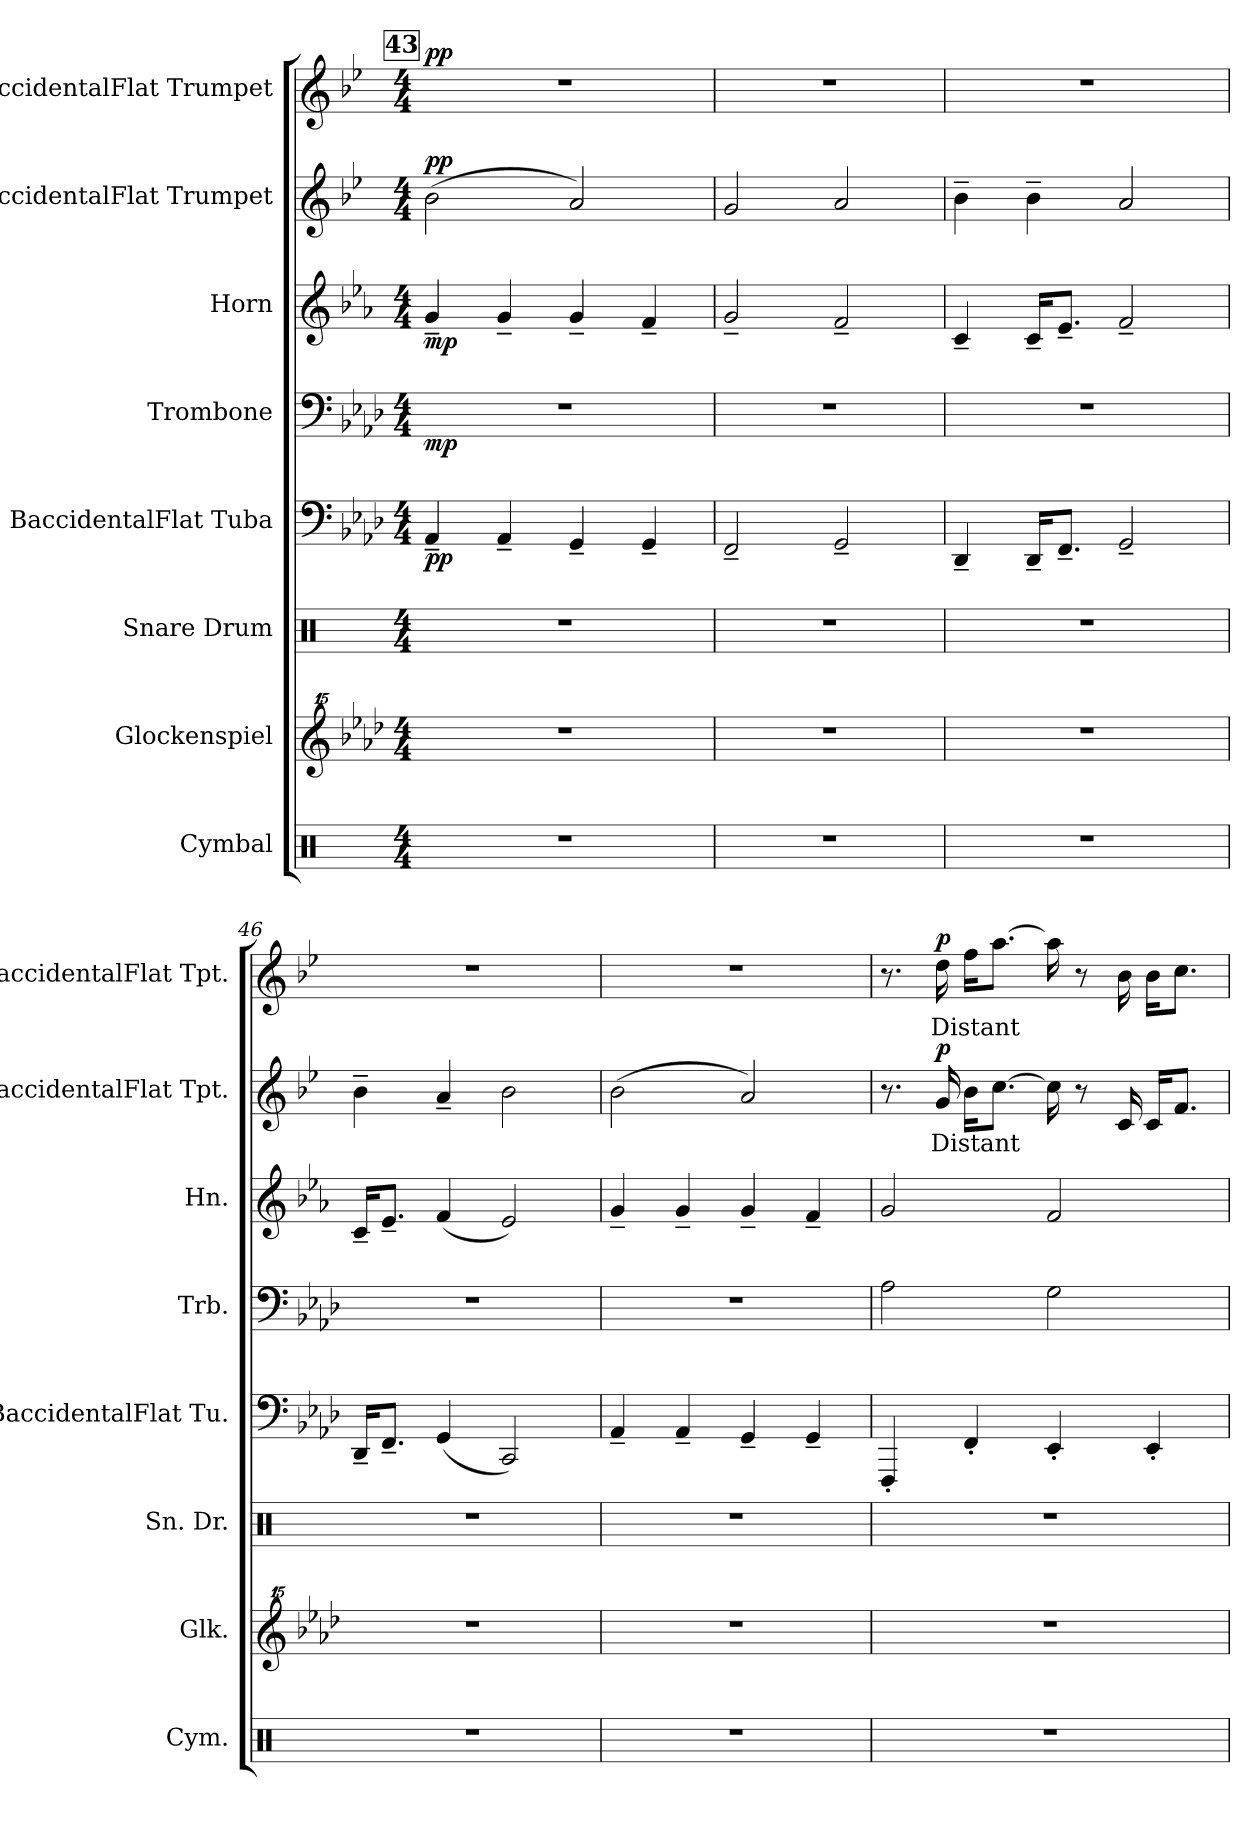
**kern	**kern	**kern	**kern	**dynam	**kern	**dynam	**kern	**dynam	**kern	**text	**dynam	**kern	**text	**dynam
*part8	*part7	*part6	*part5	*part5	*part4	*part4	*part3	*part3	*part2	*part2	*part2	*part1	*part1	*part1
*staff8	*staff7	*staff6	*staff5	*staff5	*staff4	*staff4	*staff3	*staff3	*staff2	*staff2	*staff2	*staff1	*staff1	*staff1
*I"Cymbal	*I"Glockenspiel	*I"Snare Drum	*I"BaccidentalFlat Tuba	*	*I"Trombone	*	*I"Horn	*	*I"BaccidentalFlat Trumpet	*	*	*I"BaccidentalFlat Trumpet	*	*
*I'Cym.	*I'Glk.	*I'Sn. Dr.	*I'BaccidentalFlat Tu.	*	*I'Trb.	*	*I'Hn.	*	*I'BaccidentalFlat Tpt.	*	*	*I'BaccidentalFlat Tpt.	*	*
!!LO:PB:g=z
*clefX	*clefG^^2	*clefX	*clefF4	*	*clefF4	*	*clefG2	*	*clefG2	*	*	*clefG2	*	*
*	*	*	*	*	*	*	*ITrd4c7	*	*ITrd1c2	*	*	*ITrd1c2	*	*
*k[]	*k[b-e-a-d-]	*k[]	*k[b-e-a-d-]	*	*k[b-e-a-d-]	*	*k[b-e-a-d-]	*	*k[b-e-a-d-]	*	*	*k[b-e-a-d-]	*	*
*M4/4	*M4/4	*M4/4	*M4/4	*	*M4/4	*	*M4/4	*	*M4/4	*	*	*M4/4	*	*
!!LO:REH:place=s1:a:B:fs=14:t=43
=43	=43	=43	=43	=43	=43	=43	=43	=43	=43	=43	=43	=43	=43	=43
!	!	!	!	!LO:DY:b	!	!LO:DY:b	!	!LO:DY:b	!	!	!LO:DY:b	!	!	!LO:DY:b
1r	1r	1r	4AA-~/	pp	1r	mp	4c~/	mp	(2a-\	.	pp	1r	.	pp
.	.	.	4AA-~/	.	.	.	4c~/	.	.	.	.	.	.	.
.	.	.	4GG~/	.	.	.	4c~/	.	2g/)	.	.	.	.	.
.	.	.	4GG~/	.	.	.	4B-~/	.	.	.	.	.	.	.
=44	=44	=44	=44	=44	=44	=44	=44	=44	=44	=44	=44	=44	=44	=44
1r	1r	1r	2FF~/	.	1r	.	2c~/	.	2f/	.	.	1r	.	.
.	.	.	2GG~/	.	.	.	2B-~/	.	2g/	.	.	.	.	.
=45	=45	=45	=45	=45	=45	=45	=45	=45	=45	=45	=45	=45	=45	=45
1r	1r	1r	4DD-~/	.	1r	.	4F~/	.	4a-~\	.	.	1r	.	.
.	.	.	16DD-~/KL	.	.	.	16F~/KL	.	4a-~\	.	.	.	.	.
.	.	.	8.FF~/J	.	.	.	8.A-~/J	.	.	.	.	.	.	.
.	.	.	2GG~/	.	.	.	2B-~/	.	2g/	.	.	.	.	.
=46	=46	=46	=46	=46	=46	=46	=46	=46	=46	=46	=46	=46	=46	=46
1r	1r	1r	16DD-~/KL	.	1r	.	16F~/KL	.	4a-~\	.	.	1r	.	.
.	.	.	8.FF~/J	.	.	.	8.A-~/J	.	.	.	.	.	.	.
.	.	.	(4GG/	.	.	.	(4B-/	.	4g~/	.	.	.	.	.
.	.	.	2CC/)	.	.	.	2A-/)	.	2a-\	.	.	.	.	.
=47	=47	=47	=47	=47	=47	=47	=47	=47	=47	=47	=47	=47	=47	=47
1r	1r	1r	4AA-~/	.	1r	.	4c~/	.	(2a-\	.	.	1r	.	.
.	.	.	4AA-~/	.	.	.	4c~/	.	.	.	.	.	.	.
.	.	.	4GG~/	.	.	.	4c~/	.	2g/)	.	.	.	.	.
.	.	.	4GG~/	.	.	.	4B-~/	.	.	.	.	.	.	.
=48	=48	=48	=48	=48	=48	=48	=48	=48	=48	=48	=48	=48	=48	=48
1r	1r	1r	4FFF'/	.	2A-\	.	2c/	.	8.r	.	.	8.r	.	.
!	!	!	!	!	!	!	!	!	!	!	!LO:DY:b	!	!	!LO:DY:b
.	.	.	.	.	.	.	.	.	16f/	Distant	p	16cc\	Distant	p
.	.	.	4FF'/	.	.	.	.	.	16a-\KL	.	.	16ee-\KL	.	.
.	.	.	.	.	.	.	.	.	[8.b-\J	.	.	[8.gg\J	.	.
.	.	.	4EE-'/	.	2G\	.	2B-/	.	16b-\]	.	.	16gg\]	.	.
.	.	.	.	.	.	.	.	.	8r	.	.	8r	.	.
.	.	.	.	.	.	.	.	.	16B-/	.	.	16a-\	.	.
.	.	.	4EE-'/	.	.	.	.	.	16B-/KL	.	.	16a-\KL	.	.
.	.	.	.	.	.	.	.	.	8.e-/J	.	.	8.b-\J	.	.
=	=	=	=	=	=	=	=	=	=	=	=	=	=	=
*-	*-	*-	*-	*-	*-	*-	*-	*-	*-	*-	*-	*-	*-	*-
